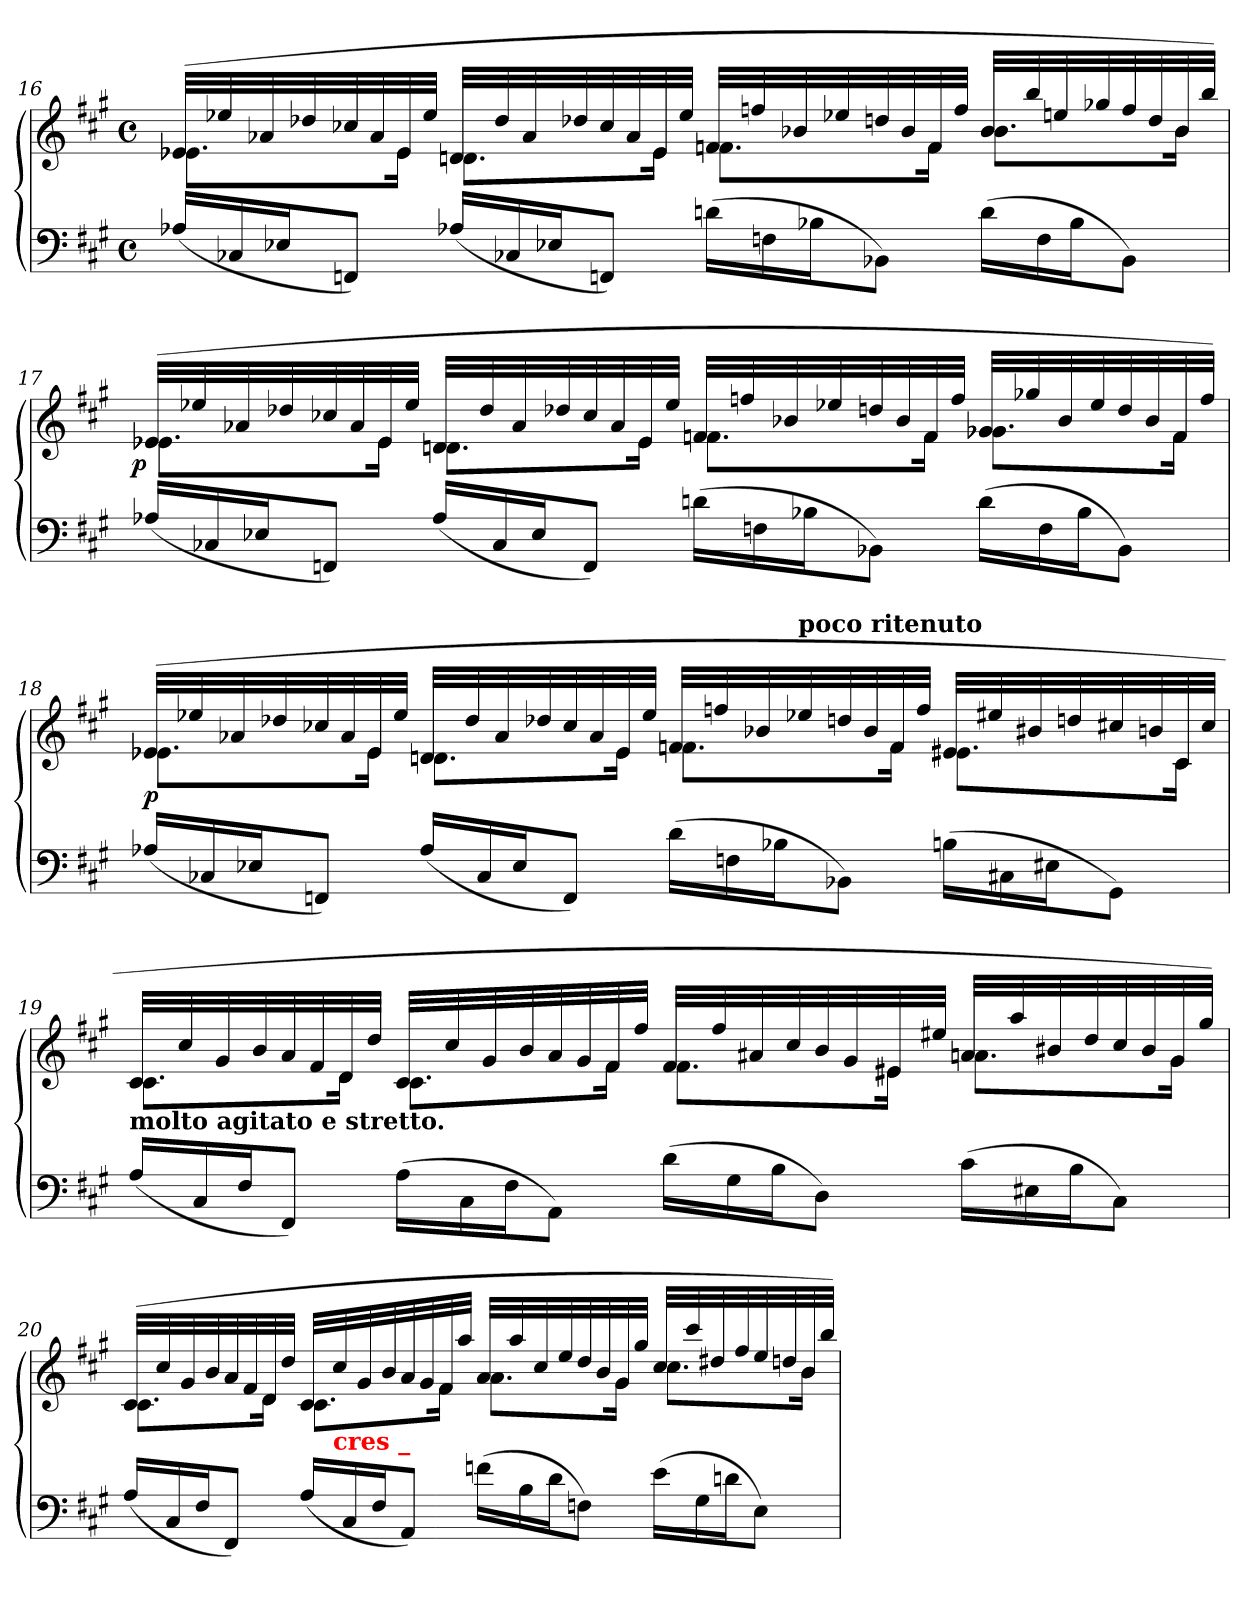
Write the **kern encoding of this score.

**kern	**kern	**dynam
*part1	*part1	*part1
*staff2	*staff1	*staff1/2
*clefF4	*clefG2	*
*k[f#c#g#]	*k[f#c#g#]	*
*f#:	*f#:	*
*M4/4	*M4/4	*
*met(c)	*met(c)	*
*Xtuplet	*	*
=16	=16	=16
*	*^	*
(<24A-X/LL	(>32e-XLLL	8.e-XL	.
.	32ee-X!	.	.
24C-X	.	.	.
.	32a-X!	.	.
24E-XJ	.	.	.
.	32dd-X!	.	.
8FFnJ)	32cc-X!	.	.
.	32a-!	.	.
.	32e-	16e-Jk	.
.	32ee-!JJJ	.	.
(<24A-X/LL	32dnLLL	8.dnL	.
.	32dd-!	.	.
24C-X	.	.	.
.	32a-!	.	.
24E-XJ	.	.	.
.	32dd-X!	.	.
8FFnJ)	32cc-!	.	.
.	32a-!	.	.
.	32e-	16e-Jk	.
.	32ee-!JJJ	.	.
(>24dn\LL	32fnLLL	8.fnL	.
.	32ffn!	.	.
24Fn	.	.	.
.	32b-X!	.	.
24B-XJ	.	.	.
.	32ee-X!	.	.
8BB-XJ)	32ddn!	.	.
.	32b-!	.	.
.	32f	16fJk	.
.	32ff!JJJ	.	.
(>24d\LL	32b-LLL	8.b-L	.
.	32bb!	.	.
24F	.	.	.
.	32een!	.	.
24B-J	.	.	.
.	32gg-X!	.	.
8BB-J)	32ff!	.	.
.	32dd!	.	.
.	32b-	16b-Jk	.
.	32bb!JJJ)	.	.
=17	=17	=17	=17
!	!	!	!LO:DY:rj
(<24A-X/LL	(>32e-XLLL	8.e-XL	p
.	32ee-X!	.	.
24C-X	.	.	.
.	32a-X!	.	.
24E-XJ	.	.	.
.	32dd-X!	.	.
8FFnJ)	32cc-X!	.	.
.	32a-!	.	.
.	32e-	16e-Jk	.
.	32ee-!JJJ	.	.
(<24A-/LL	32dnLLL	8.dnL	.
.	32dd-!	.	.
24C-	.	.	.
.	32a-!	.	.
24E-J	.	.	.
.	32dd-X!	.	.
8FFJ)	32cc-!	.	.
.	32a-!	.	.
.	32e-	16e-Jk	.
.	32ee-!JJJ	.	.
(>24dn\LL	32fnLLL	8.fnL	.
.	32ffn!	.	.
24Fn	.	.	.
.	32b-X!	.	.
24B-XJ	.	.	.
.	32ee-X!	.	.
8BB-XJ)	32ddn!	.	.
.	32b-!	.	.
.	32f	16fJk	.
.	32ff!JJJ	.	.
(>24d\LL	32g-XLLL	8.g-XL	.
.	32gg-X!	.	.
24F	.	.	.
.	32b-!	.	.
24B-J	.	.	.
.	32ee-!	.	.
8BB-J)	32dd!	.	.
.	32b-!	.	.
.	32f	16fJk	.
.	32ff!JJJ)	.	.
=18	=18	=18	=18
(<24A-X/LL	(>32e-XLLL	8.e-XL	p
.	32ee-X!	.	.
24C-X	.	.	.
.	32a-X!	.	.
24E-XJ	.	.	.
.	32dd-X!	.	.
8FFnJ)	32cc-X!	.	.
.	32a-!	.	.
.	32e-	16e-Jk	.
.	32ee-!JJJ	.	.
(<24A-/LL	32dnLLL	8.dnL	.
.	32dd-!	.	.
24C-/	.	.	.
.	32a-!	.	.
24E-J	.	.	.
.	32dd-X!	.	.
8FFJ)	32cc-!	.	.
.	32a-!	.	.
.	32e-	16e-Jk	.
.	32ee-!JJJ	.	.
(>24dLL	32fnLLL	8.fnL	.
.	32ffn!	.	.
24Fn	.	.	.
.	32b-X!	.	.
24B-XJ	.	.	.
!	!LO:TX:a:B:t=poco ritenuto	!	!
.	32ee-X!	.	.
8BB-XJ)	32ddn!	.	.
.	32b-!	.	.
.	32f	16fJk	.
.	32ff!JJJ	.	.
(>24BnLL	32e#XLLL	8.e#XL	.
.	32ee#X!	.	.
24C#X	.	.	.
.	32b#X!	.	.
24E#XJ	.	.	.
.	32ddn!	.	.
8GG#J)	32cc#X!	.	.
.	32bn!	.	.
.	32c#	16c#Jk	.
.	32cc#!JJJ	.	.
=19	=19	=19	=19
!	!LO:TX:b:B:t=molto agitato e stretto.	!	!
(>24ALL	32c#LLL	8.c#L	.
.	32cc#!	.	.
24C#	.	.	.
.	32g#!	.	.
24F#J	.	.	.
.	32b!	.	.
8FF#J)	32a!	.	.
.	32f#!	.	.
.	32d	16dJk	.
.	32dd!JJJ	.	.
(>24ALL	32c#LLL	8.c#L	.
.	32cc#!	.	.
24C#	.	.	.
.	32g#!	.	.
24F#J	.	.	.
.	32b!	.	.
8AAJ)	32a!	.	.
.	32g#!	.	.
.	32f#	16f#Jk	.
.	32ff#!JJJ	.	.
(>24dLL	32f#LLL	8.f#L	.
.	32ff#!	.	.
24G#	.	.	.
.	32a#X!	.	.
24BJ	.	.	.
.	32cc#!	.	.
8DJ)	32b!	.	.
.	32g#!	.	.
.	32e#X	16e#XJk	.
.	32ee#X!JJJ	.	.
(>24c#LL	32anLLL	8.anL	.
.	32aa!	.	.
24E#X	.	.	.
.	32b#X!	.	.
24BJ	.	.	.
.	32dd!	.	.
8C#J)	32cc#!	.	.
.	32b#!	.	.
.	32g#	16g#Jk	.
.	32gg#!JJJ)	.	.
=20	=20	=20	=20
(<24A/LL	(>32c#LLL	8.c#L	.
.	32cc#!	.	.
24C#	.	.	.
.	32g#!	.	.
24F#J	.	.	.
.	32b!	.	.
8FF#J)	32a!	.	.
.	32f#!	.	.
.	32d	16dJk	.
.	32dd!JJJ	.	.
(<24A/LL	32c#LLL	8.c#L	.
!	!LO:TX:b:B:color=red:t=cres _	!	!
.	32cc#!	.	.
24C#	.	.	.
.	32g#!	.	.
24F#J	.	.	.
.	32b!	.	.
8AAJ)	32a!	.	.
.	32g#!	.	.
.	32f#	16f#Jk	.
.	32aa!JJJ	.	.
(>24fn\LL	32aLLL	8.aL	.
.	32aa!	.	.
24B	.	.	.
.	32cc#!	.	.
24dJ	.	.	.
.	32ee!	.	.
8FnJ)	32dd!	.	.
.	32b!	.	.
.	32g#	16g#Jk	.
.	32gg#!JJJ	.	.
(>24e\LL	32cc#LLL	8.cc#L	.
.	32ccc#!	.	.
24G#	.	.	.
.	32dd#X!	.	.
24dnJ	.	.	.
.	32ff#!	.	.
8EJ)	32ee!	.	.
.	32ddn!	.	.
.	32b	16bJk	.
.	32bb!JJJ)	.	.
*	*v	*v	*
=	=	=
*-	*-	*-
